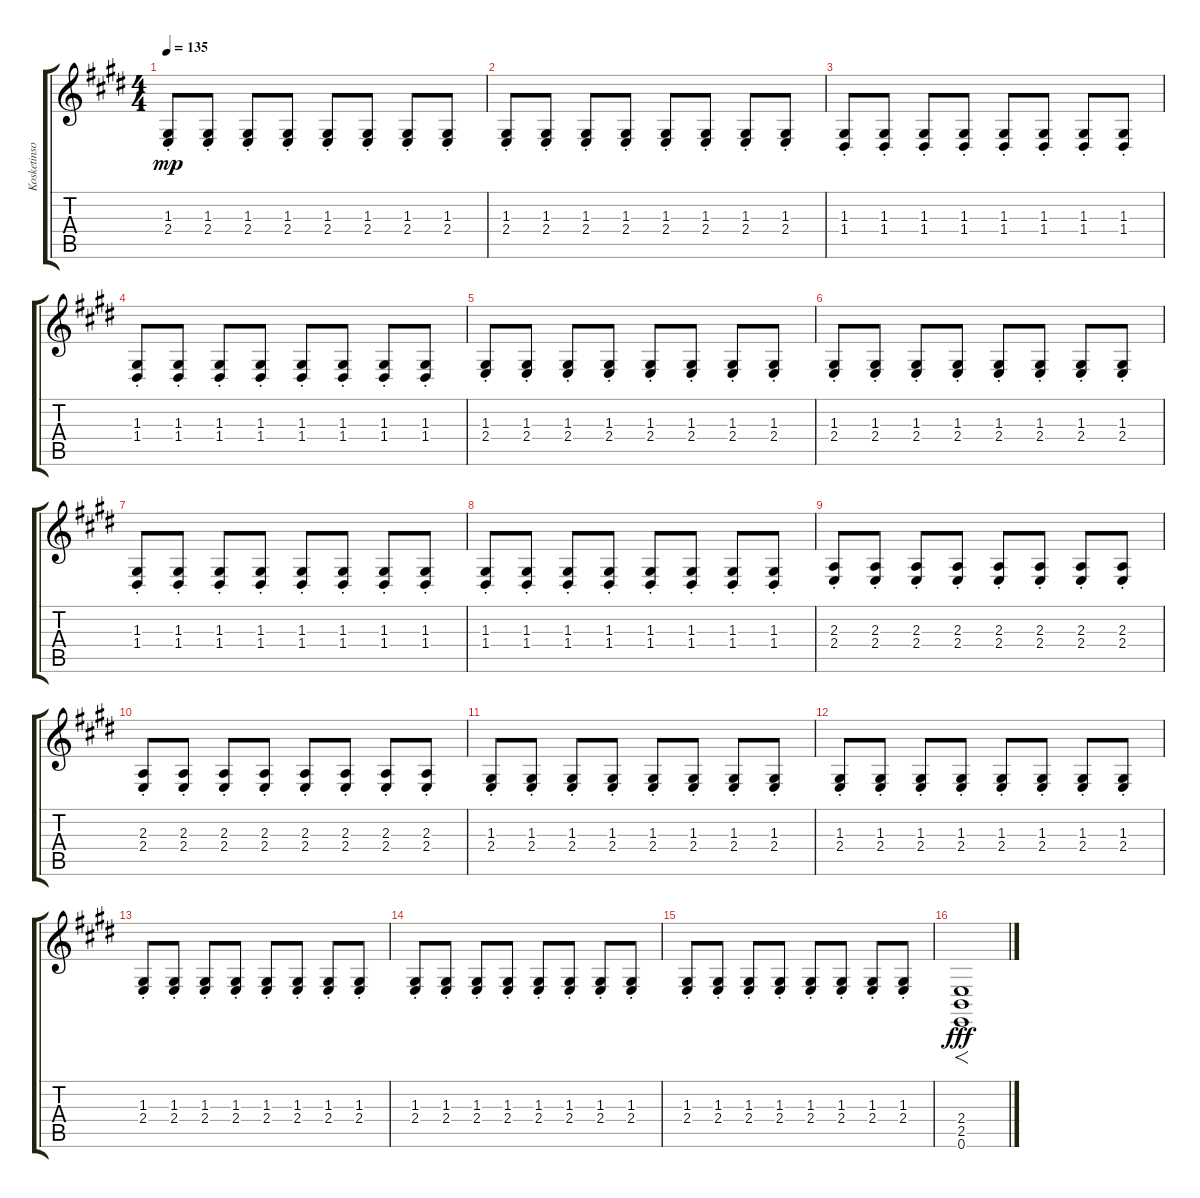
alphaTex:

\track ("Kosketinsoittimet" "Kosketinso") {instrument pad3polysynth}
\staff {score tabs}
\tuning (E4 B3 G3 D3 A2 E2) {hide}
\ts (4 4)
\tempo 135
\clef g2
\ks e
(1.3{st} 2.4{st}).8{dy mp} (1.3{st} 2.4{st}).8 (1.3{st} 2.4{st}).8 (1.3{st} 2.4{st}).8 (1.3{st} 2.4{st}).8 (1.3{st} 2.4{st}).8 (1.3{st} 2.4{st}).8 (1.3{st} 2.4{st}).8 |
(1.3{st} 2.4{st}).8 (1.3{st} 2.4{st}).8 (1.3{st} 2.4{st}).8 (1.3{st} 2.4{st}).8 (1.3{st} 2.4{st}).8 (1.3{st} 2.4{st}).8 (1.3{st} 2.4{st}).8 (1.3{st} 2.4{st}).8 |
(1.3{st} 1.4{st}).8 (1.3{st} 1.4{st}).8 (1.3{st} 1.4{st}).8 (1.3{st} 1.4{st}).8 (1.3{st} 1.4{st}).8 (1.3{st} 1.4{st}).8 (1.3{st} 1.4{st}).8 (1.3{st} 1.4{st}).8 |
(1.3{st} 1.4{st}).8 (1.3{st} 1.4{st}).8 (1.3{st} 1.4{st}).8 (1.3{st} 1.4{st}).8 (1.3{st} 1.4{st}).8 (1.3{st} 1.4{st}).8 (1.3{st} 1.4{st}).8 (1.3{st} 1.4{st}).8 |
(1.3{st} 2.4{st}).8 (1.3{st} 2.4{st}).8 (1.3{st} 2.4{st}).8 (1.3{st} 2.4{st}).8 (1.3{st} 2.4{st}).8 (1.3{st} 2.4{st}).8 (1.3{st} 2.4{st}).8 (1.3{st} 2.4{st}).8 |
(1.3{st} 2.4{st}).8 (1.3{st} 2.4{st}).8 (1.3{st} 2.4{st}).8 (1.3{st} 2.4{st}).8 (1.3{st} 2.4{st}).8 (1.3{st} 2.4{st}).8 (1.3{st} 2.4{st}).8 (1.3{st} 2.4{st}).8 |
(1.3{st} 1.4{st}).8 (1.3{st} 1.4{st}).8 (1.3{st} 1.4{st}).8 (1.3{st} 1.4{st}).8 (1.3{st} 1.4{st}).8 (1.3{st} 1.4{st}).8 (1.3{st} 1.4{st}).8 (1.3{st} 1.4{st}).8 |
(1.3{st} 1.4{st}).8 (1.3{st} 1.4{st}).8 (1.3{st} 1.4{st}).8 (1.3{st} 1.4{st}).8 (1.3{st} 1.4{st}).8 (1.3{st} 1.4{st}).8 (1.3{st} 1.4{st}).8 (1.3{st} 1.4{st}).8 |
(2.3{st} 2.4{st}).8 (2.3{st} 2.4{st}).8 (2.3{st} 2.4{st}).8 (2.3{st} 2.4{st}).8 (2.3{st} 2.4{st}).8 (2.3{st} 2.4{st}).8 (2.3{st} 2.4{st}).8 (2.3{st} 2.4{st}).8 |
(2.3{st} 2.4{st}).8 (2.3{st} 2.4{st}).8 (2.3{st} 2.4{st}).8 (2.3{st} 2.4{st}).8 (2.3{st} 2.4{st}).8 (2.3{st} 2.4{st}).8 (2.3{st} 2.4{st}).8 (2.3{st} 2.4{st}).8 |
(1.3{st} 2.4{st}).8 (1.3{st} 2.4{st}).8 (1.3{st} 2.4{st}).8 (1.3{st} 2.4{st}).8 (1.3{st} 2.4{st}).8 (1.3{st} 2.4{st}).8 (1.3{st} 2.4{st}).8 (1.3{st} 2.4{st}).8 |
(1.3{st} 2.4{st}).8 (1.3{st} 2.4{st}).8 (1.3{st} 2.4{st}).8 (1.3{st} 2.4{st}).8 (1.3{st} 2.4{st}).8 (1.3{st} 2.4{st}).8 (1.3{st} 2.4{st}).8 (1.3{st} 2.4{st}).8 |
(1.3{st} 2.4{st}).8 (1.3{st} 2.4{st}).8 (1.3{st} 2.4{st}).8 (1.3{st} 2.4{st}).8 (1.3{st} 2.4{st}).8 (1.3{st} 2.4{st}).8 (1.3{st} 2.4{st}).8 (1.3{st} 2.4{st}).8 |
(1.3{st} 2.4{st}).8 (1.3{st} 2.4{st}).8 (1.3{st} 2.4{st}).8 (1.3{st} 2.4{st}).8 (1.3{st} 2.4{st}).8 (1.3{st} 2.4{st}).8 (1.3{st} 2.4{st}).8 (1.3{st} 2.4{st}).8 |
(1.3{st} 2.4{st}).8 (1.3{st} 2.4{st}).8 (1.3{st} 2.4{st}).8 (1.3{st} 2.4{st}).8 (1.3{st} 2.4{st}).8 (1.3{st} 2.4{st}).8 (1.3{st} 2.4{st}).8 (1.3{st} 2.4{st}).8 |
(2.4 2.5 0.6).1{f dy fff}
